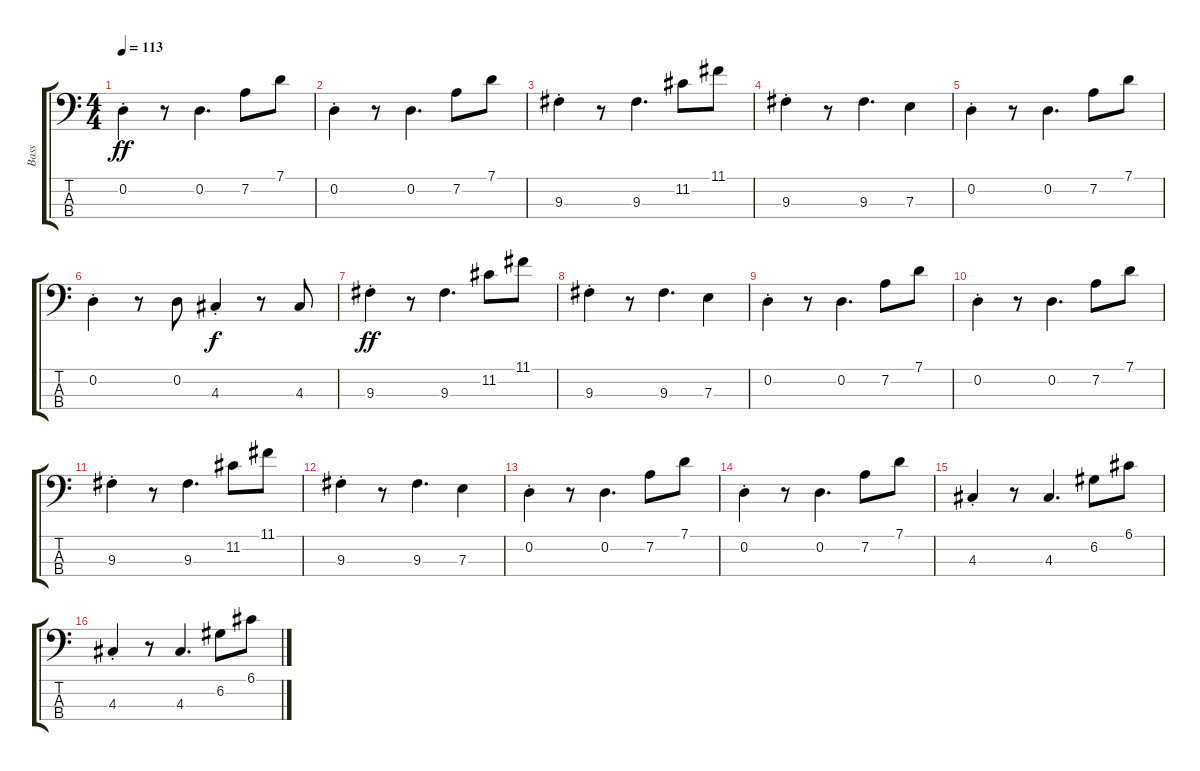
\track ("Bass" "Bass") {instrument electricbassfinger}
\staff {score tabs}
\tuning (G2 D2 A1 E1) {hide}
\ts (4 4)
\tempo 113
\clef f4
\ks c
0.2{st}.4{dy ff} r.8 0.2.4{d} 7.2.8 7.1.8 |
0.2{st}.4 r.8 0.2.4{d} 7.2.8 7.1.8 |
9.3{st}.4 r.8 9.3.4{d} 11.2.8 11.1.8 |
9.3{st}.4 r.8 9.3.4{d} 7.3.4 |
0.2{st}.4 r.8 0.2.4{d} 7.2.8 7.1.8 |
0.2{st}.4 r.8 0.2.8 4.3{st}.4{dy f} r.8 4.3.8 |
9.3{st}.4{dy ff} r.8 9.3.4{d} 11.2.8 11.1.8 |
9.3{st}.4 r.8 9.3.4{d} 7.3.4 |
0.2{st}.4 r.8 0.2.4{d} 7.2.8 7.1.8 |
0.2{st}.4 r.8 0.2.4{d} 7.2.8 7.1.8 |
9.3{st}.4 r.8 9.3.4{d} 11.2.8 11.1.8 |
9.3{st}.4 r.8 9.3.4{d} 7.3.4 |
0.2{st}.4 r.8 0.2.4{d} 7.2.8 7.1.8 |
0.2{st}.4 r.8 0.2.4{d} 7.2.8 7.1.8 |
4.3{st}.4 r.8 4.3.4{d} 6.2.8 6.1.8 |
4.3{st}.4 r.8 4.3.4{d} 6.2.8 6.1.8
